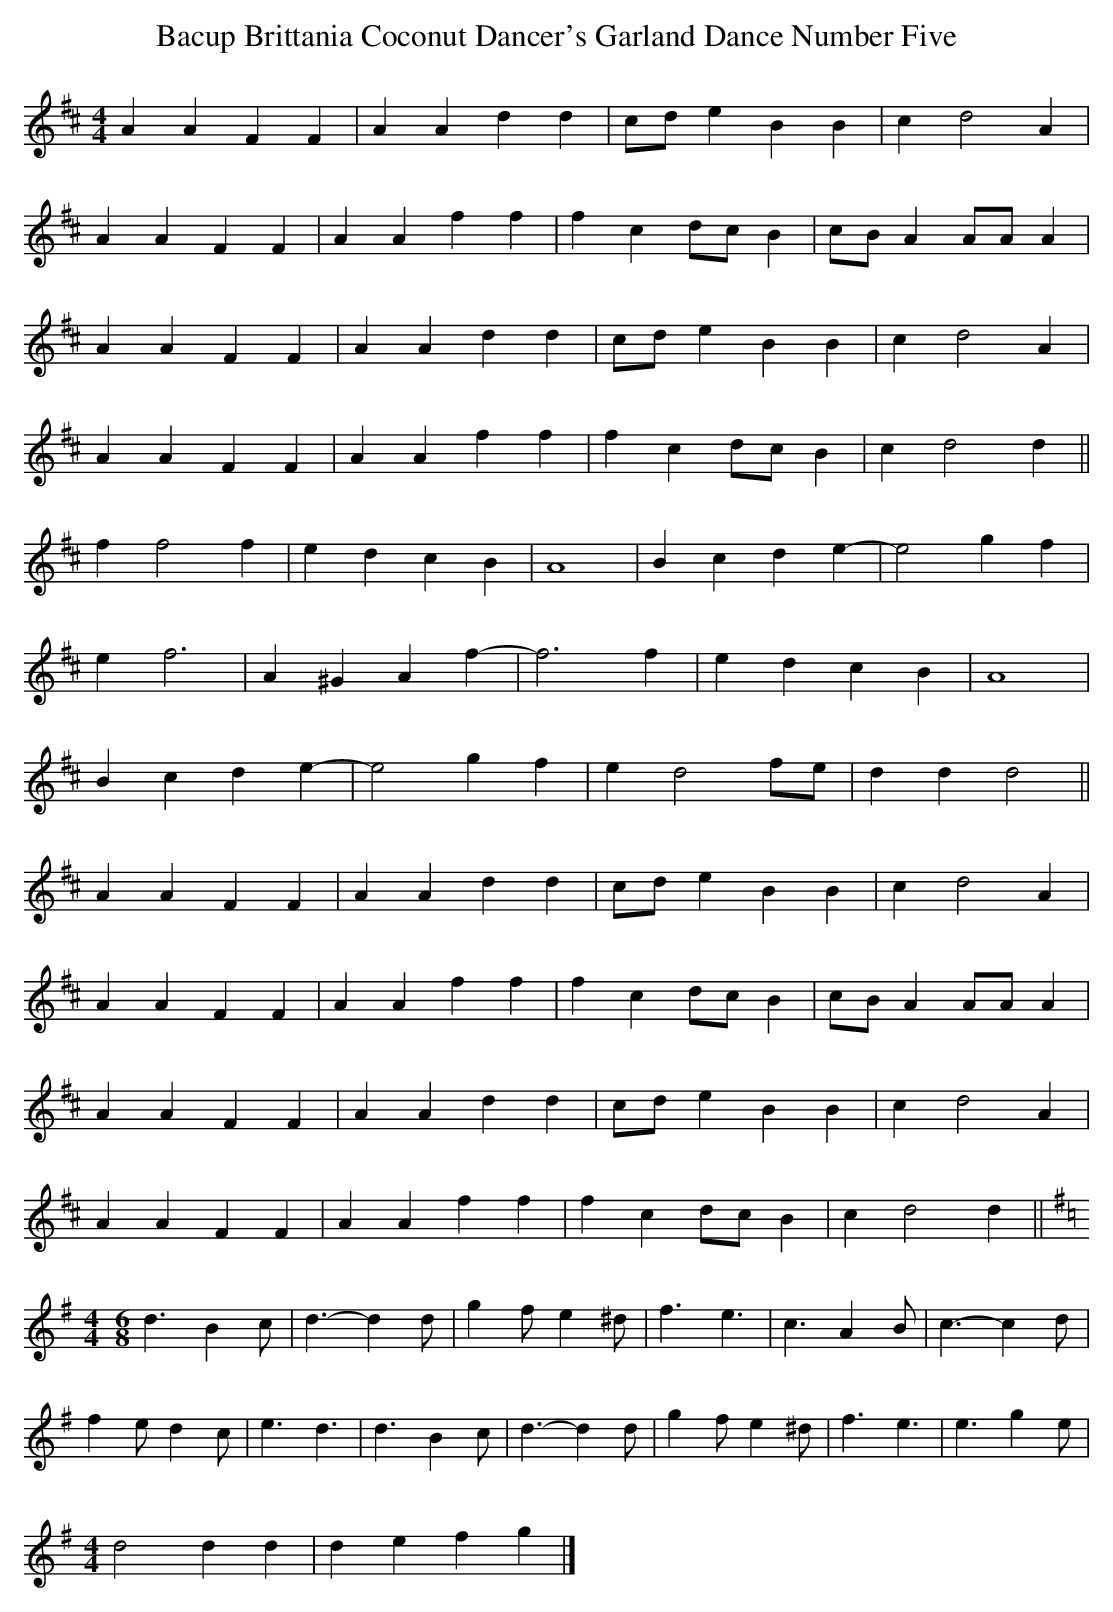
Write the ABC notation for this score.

X:1
T:Bacup Brittania Coconut Dancer's Garland Dance Number Five
M:4/4
L:1/8
K:D
A2 A2 F2 F2|A2 A2 d2 d2|cd e2 B2 B2|c2 d4 A2|
A2 A2 F2 F2|A2 A2 f2 f2|f2 c2 dc B2|cB A2 AA A2|
A2 A2 F2 F2|A2 A2 d2 d2|cd e2 B2 B2|c2 d4 A2|
A2 A2 F2 F2|A2 A2 f2 f2|f2 c2 dc B2|c2 d4 d2||
f2 f4 f2|e2 d2 c2 B2|A8|B2 c2 d2 e2-|e4 g2 f2|
e2 f6|A2 ^G2 A2 f2-|f6 f2|e2 d2 c2 B2|A8|
B2 c2 d2 e2-|e4 g2 f2|e2 d4 fe|d2 d2 d4||
A2 A2 F2 F2|A2 A2 d2 d2|cd e2 B2 B2|c2 d4 A2|
A2 A2 F2 F2|A2 A2 f2 f2|f2 c2 dc B2|cB A2 AA A2|
A2 A2 F2 F2|A2 A2 d2 d2|cd e2 B2 B2|c2 d4 A2|
A2 A2 F2 F2|A2 A2 f2 f2|f2 c2 dc B2|c2 d4 d2||
M:4/4
L:1/8
K:G
M:6/8
d3 B2 c|d3-d2 d|g2 f e2 ^d|f3 e3|c3 A2 B|c3-c2 d|
f2 e d2 c|e3 d3|d3 B2 c|d3-d2 d|g2 f e2 ^d|f3 e3|e3 g2 e|
M:4/4
d4 d2 d2|d2 e2 f2 g2|]
